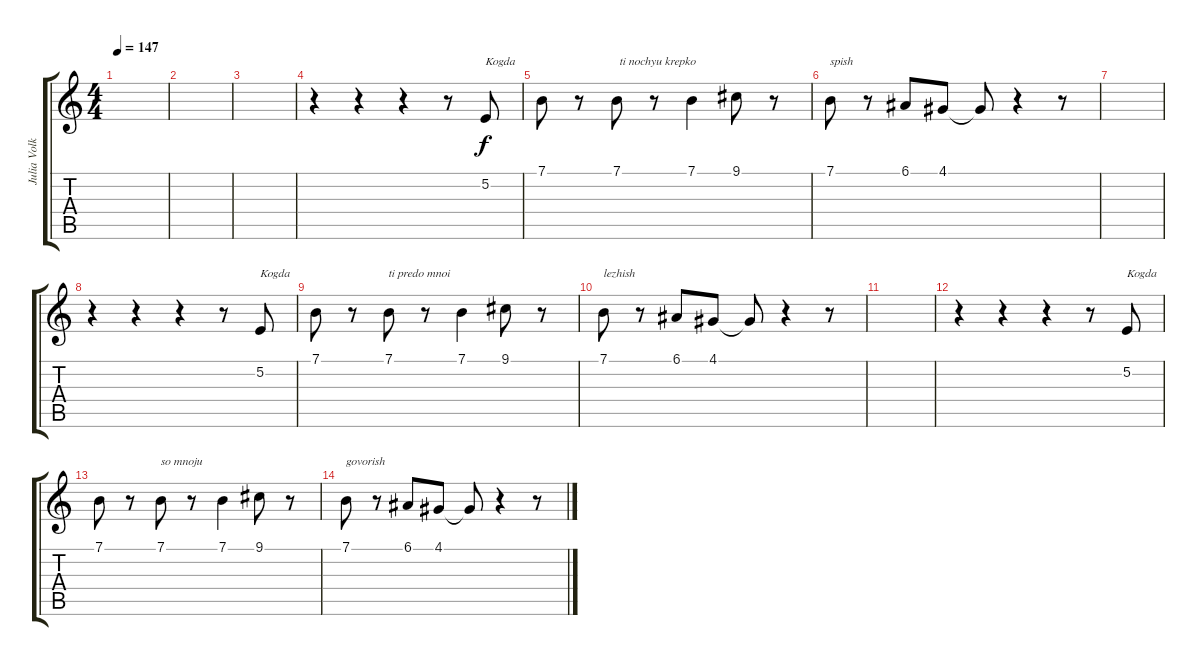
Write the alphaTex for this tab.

\track ("Julia Volkova? (Voice 2)" "Julia Volk") {instrument harmonica}
\staff {score tabs}
\tuning (E4 B3 G3 D3 A2 E2) {hide}
\ts (4 4)
\tempo 147
\clef g2
\ks c
|
|
|
r.4 r.4 r.4 r.8 5.2.8{txt "Kogda"} |
7.1.8 r.8 7.1.8{txt " ti nochyu krepko "} r.8 7.1.4 9.1.8 r.8 |
7.1.8{txt "spish"} r.8 6.1.8 4.1.8 4.1{t}.8 r.4 r.8 |
|
r.4 r.4 r.4 r.8 5.2.8{txt "Kogda"} |
7.1.8 r.8 7.1.8{txt "ti predo mnoi "} r.8 7.1.4 9.1.8 r.8 |
7.1.8{txt "lezhish"} r.8 6.1.8 4.1.8 4.1{t}.8 r.4 r.8 |
|
r.4 r.4 r.4 r.8 5.2.8{txt "Kogda"} |
7.1.8 r.8 7.1.8{txt "so mnoju "} r.8 7.1.4 9.1.8 r.8 |
7.1.8{txt "govorish"} r.8 6.1.8 4.1.8 4.1{t}.8 r.4 r.8
